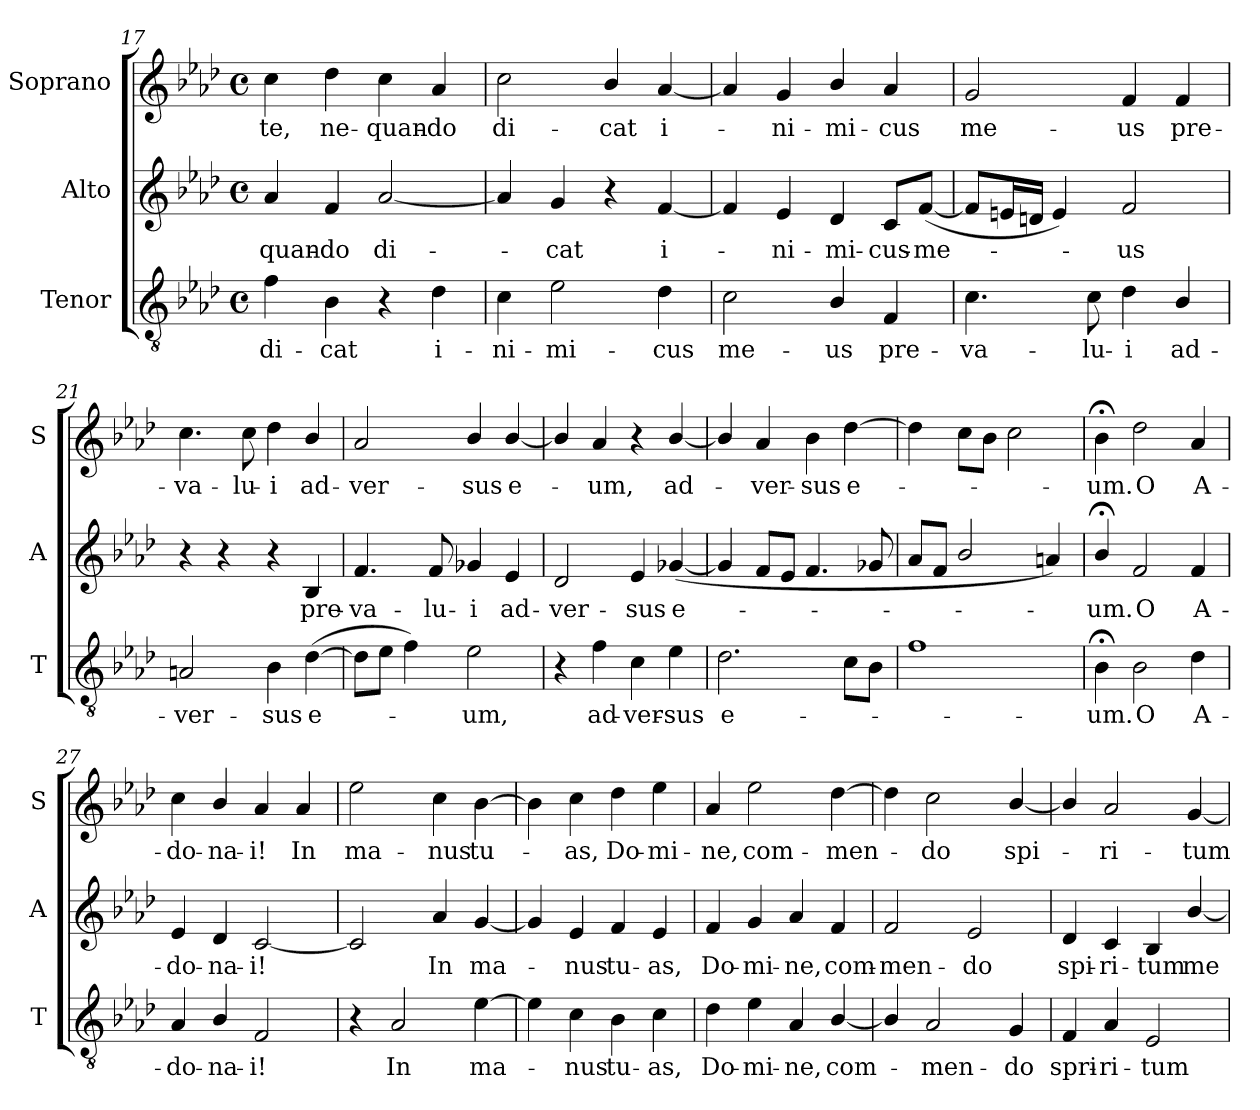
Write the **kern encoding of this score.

**kern	**text	**kern	**text	**kern	**text
*part3	*part3	*part2	*part2	*part1	*part1
*staff3	*staff3	*staff2	*staff2	*staff1	*staff1
*I"Tenor	*	*I"Alto	*	*I"Soprano	*
*I'T	*	*I'A	*	*I'S	*
*clefGv2	*	*clefG2	*	*clefG2	*
*k[b-e-a-d-]	*	*k[b-e-a-d-]	*	*k[b-e-a-d-]	*
*A-:	*	*A-:	*	*A-:	*
*M4/4	*	*M4/4	*	*M4/4	*
*met(c)	*	*met(c)	*	*met(c)	*
=17	=17	=17	=17	=17	=17
!	!LO:LY:b	!	!LO:LY:b	!	!LO:LY:b
4f\	di-	4a-/	-quan-	4cc\	-te,
!	!LO:LY:b	!	!LO:LY:b	!	!LO:LY:b
4B-\	-cat	4f/	-do	4dd-\	ne-
!	!	!	!LO:LY:b	!	!LO:LY:b
4r	.	[2a-/	di-	4cc\	-quan-
!	!LO:LY:b	!	!	!	!LO:LY:b
4d-\	i-	.	.	4a-/	-do
=18	=18	=18	=18	=18	=18
!	!LO:LY:b	!	!	!	!LO:LY:b
4c\	-ni-	4a-/]	.	2cc\	di-
!	!LO:LY:b	!	!LO:LY:b	!	!
2e-\	-mi-	4g/	cat	.	.
!	!	!	!	!	!LO:LY:b
.	.	4r	.	4b-/	-cat
!	!LO:LY:b	!	!LO:LY:b	!	!LO:LY:b
4d-\	-cus	[4f/	i-	[4a-/	i-
!!LO:LB:g=z
=19	=19	=19	=19	=19	=19
!	!LO:LY:b	!	!	!	!
2c\	me-	4f/]	.	4a-/]	.
!	!	!	!LO:LY:b	!	!LO:LY:b
.	.	4e-/	ni-	4g/	ni-
!	!LO:LY:b	!	!LO:LY:b	!	!LO:LY:b
4B-/	-us	4d-/	-mi-	4b-/	-mi-
!	!LO:LY:b	!	!LO:LY:b	!	!LO:LY:b
4F/	pre-	8c/L	-cus-	4a-/	-cus
!	!	!	!LO:LY:b	!	!
.	.	(<[8f/J	-me-	.	.
=20	=20	=20	=20	=20	=20
!	!LO:LY:b	!	!	!	!LO:LY:b
4.c\	-va-	8f/L]	.	2g/	me-
.	.	16en/L	.	.	.
.	.	16dn/JJ	.	.	.
.	.	4e/)	.	.	.
!	!LO:LY:b	!	!	!	!
8c\	-lu-	.	.	.	.
!	!LO:LY:b	!	!LO:LY:b	!	!LO:LY:b
4d-\	-i	2f/	us	4f/	-us
!	!LO:LY:b	!	!	!	!LO:LY:b
4B-/	ad-	.	.	4f/	pre-
=21	=21	=21	=21	=21	=21
!	!LO:LY:b	!	!	!	!LO:LY:b
2An/	-ver-	4r	.	4.cc\	-va-
.	.	4r	.	.	.
!	!	!	!	!	!LO:LY:b
.	.	.	.	8cc\	-lu-
!	!LO:LY:b	!	!	!	!LO:LY:b
4B-\	-sus	4r	.	4dd-\	-i
!	!LO:LY:b	!	!LO:LY:b	!	!LO:LY:b
(>[4d-\	e-	4B-/	pre-	4b-/	ad-
=22	=22	=22	=22	=22	=22
!	!	!	!LO:LY:b	!	!LO:LY:b
8d-\L]	.	4.f/	-va-	2a-/	-ver-
8e-\J	.	.	.	.	.
4f\)	.	.	.	.	.
!	!	!	!LO:LY:b	!	!
.	.	8f/	-lu-	.	.
!	!LO:LY:b	!	!LO:LY:b	!	!LO:LY:b
2e-\	um,	4g-X/	-i	4b-/	-sus
!	!	!	!LO:LY:b	!	!LO:LY:b
.	.	4e-/	ad-	[4b-/	e-
=23	=23	=23	=23	=23	=23
!	!	!	!LO:LY:b	!	!
4r	.	2d-/	-ver-	4b-/]	.
!	!LO:LY:b	!	!	!	!LO:LY:b
4f\	ad-	.	.	4a-/	um,
!	!LO:LY:b	!	!LO:LY:b	!	!
4c\	-ver-	4e-/	-sus	4r	.
!	!LO:LY:b	!	!LO:LY:b	!	!LO:LY:b
4e-\	-sus	(<[4g-X/	e-	[4b-/	ad-
=24	=24	=24	=24	=24	=24
!	!LO:LY:b	!	!	!	!
2.d-\	e-	4g-/]	.	4b-/]	.
!	!	!	!	!	!LO:LY:b
.	.	8f/L	.	4a-/	ver-
.	.	8e-/J	.	.	.
!	!	!	!	!	!LO:LY:b
.	.	4.f/	.	4b-\	-sus
!	!	!	!	!	!LO:LY:b
8c\L	.	.	.	[4dd-\	e-
8B-\J	.	8g-X/	.	.	.
!!LO:PB:g=z
=25	=25	=25	=25	=25	=25
1f	.	8a-/L	.	4dd-\]	.
.	.	8f/J	.	.	.
.	.	2b-/	.	8cc\L	.
.	.	.	.	8b-\J	.
.	.	.	.	2cc\	.
.	.	4an/)	.	.	.
=26	=26	=26	=26	=26	=26
*	*	*	*	*MM50	*
!	!LO:LY:b	!	!LO:LY:b	!	!LO:LY:b
4B-;<\	um.	4b-;</	um.	4b-;<\	um.
*	*	*	*	*MM100	*
!	!LO:LY:b	!	!LO:LY:b	!	!LO:LY:b
2B-\	O	2f/	O	2dd-\	O
!	!LO:LY:b	!	!LO:LY:b	!	!LO:LY:b
4d-\	A-	4f/	A-	4a-/	A-
=27	=27	=27	=27	=27	=27
!	!LO:LY:b	!	!LO:LY:b	!	!LO:LY:b
4A-/	-do-	4e-/	-do-	4cc\	-do-
!	!LO:LY:b	!	!LO:LY:b	!	!LO:LY:b
4B-/	-na-	4d-/	-na-	4b-/	-na-
!	!LO:LY:b	!	!LO:LY:b	!	!LO:LY:b
2F/	-i!	[2c/	-i!	4a-/	-i!
!	!	!	!	!	!LO:LY:b
.	.	.	.	4a-/	In
=28	=28	=28	=28	=28	=28
!	!	!	!	!	!LO:LY:b
4r	.	2c/]	.	2ee-\	ma-
!	!LO:LY:b	!	!	!	!
2A-/	In	.	.	.	.
!	!	!	!LO:LY:b	!	!LO:LY:b
.	.	4a-/	In	4cc\	-nus
!	!LO:LY:b	!	!LO:LY:b	!	!LO:LY:b
[4e-\	ma-	[4g/	ma-	[4b-\	tu-
=29	=29	=29	=29	=29	=29
4e-\]	.	4g/]	.	4b-\]	.
!	!LO:LY:b	!	!LO:LY:b	!	!LO:LY:b
4c\	nus	4e-/	nus	4cc\	as,
!	!LO:LY:b	!	!LO:LY:b	!	!LO:LY:b
4B-\	tu-	4f/	tu-	4dd-\	Do-
!	!LO:LY:b	!	!LO:LY:b	!	!LO:LY:b
4c\	-as,	4e-/	-as,	4ee-\	-mi-
=30	=30	=30	=30	=30	=30
!	!LO:LY:b	!	!LO:LY:b	!	!LO:LY:b
4d-\	Do-	4f/	Do-	4a-/	-ne,
!	!LO:LY:b	!	!LO:LY:b	!	!LO:LY:b
4e-\	-mi-	4g/	-mi-	2ee-\	com-
!	!LO:LY:b	!	!LO:LY:b	!	!
4A-/	-ne,	4a-/	-ne,	.	.
!	!LO:LY:b	!	!LO:LY:b	!	!LO:LY:b
[4B-/	com-	4f/	com-	[4dd-\	-men-
!!LO:LB:g=z
=31	=31	=31	=31	=31	=31
!	!	!	!LO:LY:b	!	!
4B-/]	.	2f/	-men-	4dd-\]	.
!	!LO:LY:b	!	!	!	!LO:LY:b
2A-/	men-	.	.	2cc\	do
!	!	!	!LO:LY:b	!	!
.	.	2e-/	-do	.	.
!	!LO:LY:b	!	!	!	!LO:LY:b
4G/	-do	.	.	[4b-/	spi-
=32	=32	=32	=32	=32	=32
!	!LO:LY:b	!	!LO:LY:b	!	!
4F/	spri-	4d-/	spi-	4b-/]	.
!	!LO:LY:b	!	!LO:LY:b	!	!LO:LY:b
4A-/	-ri-	4c/	-ri-	2a-/	ri-
!	!LO:LY:b	!	!LO:LY:b	!	!
2E-/	-tum	4B-/	-tum	.	.
!	!	!	!LO:LY:b	!	!LO:LY:b
.	.	[4b-/	me-	[4g/	-tum
=	=	=	=	=	=
*-	*-	*-	*-	*-	*-
